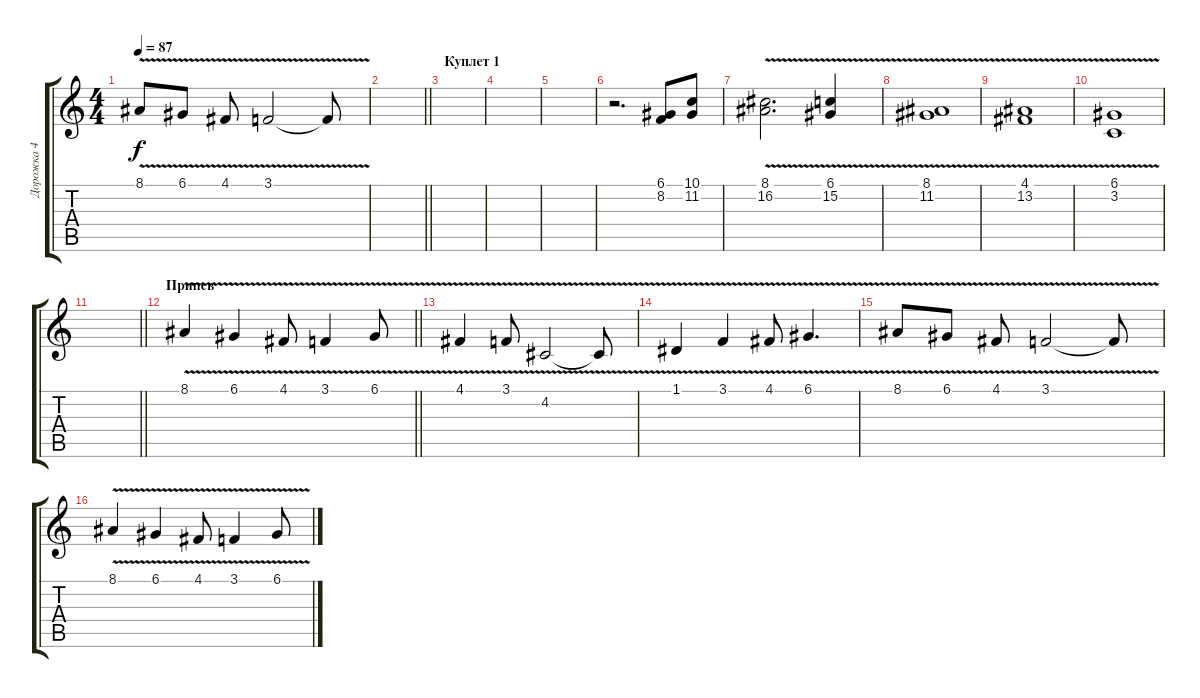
\track ("Дорожка 4" "Дорожка 4") {instrument pad4choir}
\staff {score tabs}
\tuning (D4 A3 F3 C3 G2 C2) {hide}
\ts (4 4)
\tempo 87
\clef g2
\ks c
8.1{v}.8{dy f} 6.1{v}.8 4.1{v}.8 3.1{v}.2 3.1{t}.8 |
\barLineRight lightlight
|
\section ("" "Куплет 1")
|
|
|
r.2{d volume 8} (6.1 8.2).8 (10.1 11.2).8 |
(8.1{v} 16.2).2{d} (6.1{v} 15.2).4 |
(8.1{v} 11.2).1 |
(4.1{v} 13.2{v}).1 |
(6.1{v} 3.2{v}).1 |
\barLineRight lightlight
|
\section ("" "Припев")
\barLineRight lightlight
8.1{v}.4 6.1{v}.4 4.1{v}.8 3.1{v}.4 6.1{v}.8 |
4.1{v}.4 3.1{v}.8 4.2{v}.2 4.2{t}.8 |
1.1{v}.4 3.1{v}.4 4.1{v}.8 6.1{v}.4{d} |
8.1{v}.8 6.1{v}.8 4.1{v}.8 3.1{v}.2 3.1{t}.8 |
8.1{v}.4 6.1{v}.4 4.1{v}.8 3.1{v}.4 6.1{v}.8
